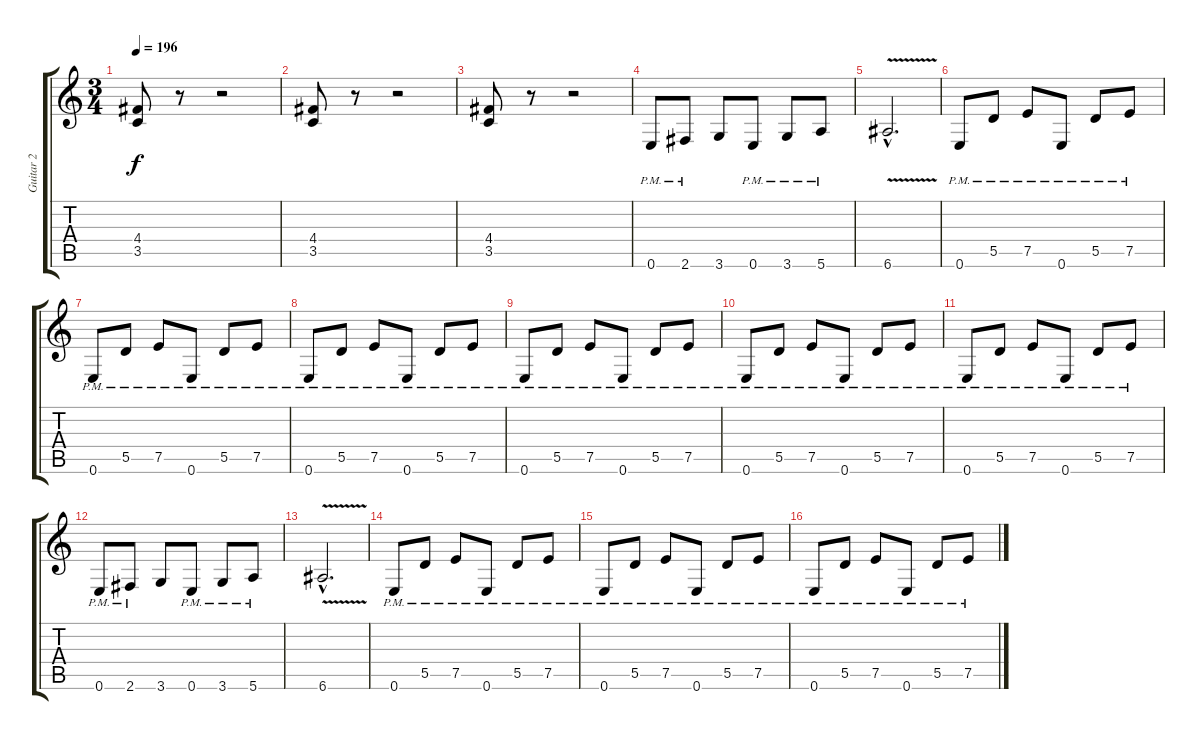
\track ("Guitar 2" "Guitar 2") {instrument distortionguitar}
\staff {score tabs}
\tuning (E4 B3 G3 D3 A2 E2) {hide}
\ts (3 4)
\tempo 196
\clef g2
\ks c
(4.4 3.5).8{dy f} r.8 r.2 |
(4.4 3.5).8 r.8 r.2 |
(4.4 3.5).8 r.8 r.2 |
0.6{pm}.8 2.6{pm}.8 3.6.8 0.6{pm}.8 3.6{pm}.8 5.6{pm}.8 |
6.6{v hac}.2{d} |
0.6{pm}.8 5.5{pm}.8 7.5{pm}.8 0.6{pm}.8 5.5{pm}.8 7.5{pm}.8 |
0.6{pm}.8 5.5{pm}.8 7.5{pm}.8 0.6{pm}.8 5.5{pm}.8 7.5{pm}.8 |
0.6{pm}.8 5.5{pm}.8 7.5{pm}.8 0.6{pm}.8 5.5{pm}.8 7.5{pm}.8 |
0.6{pm}.8 5.5{pm}.8 7.5{pm}.8 0.6{pm}.8 5.5{pm}.8 7.5{pm}.8 |
0.6{pm}.8 5.5{pm}.8 7.5{pm}.8 0.6{pm}.8 5.5{pm}.8 7.5{pm}.8 |
0.6{pm}.8 5.5{pm}.8 7.5{pm}.8 0.6{pm}.8 5.5{pm}.8 7.5{pm}.8 |
0.6{pm}.8 2.6{pm}.8 3.6.8 0.6{pm}.8 3.6{pm}.8 5.6{pm}.8 |
6.6{v hac}.2{d} |
0.6{pm}.8 5.5{pm}.8 7.5{pm}.8 0.6{pm}.8 5.5{pm}.8 7.5{pm}.8 |
0.6{pm}.8 5.5{pm}.8 7.5{pm}.8 0.6{pm}.8 5.5{pm}.8 7.5{pm}.8 |
0.6{pm}.8 5.5{pm}.8 7.5{pm}.8 0.6{pm}.8 5.5{pm}.8 7.5{pm}.8
